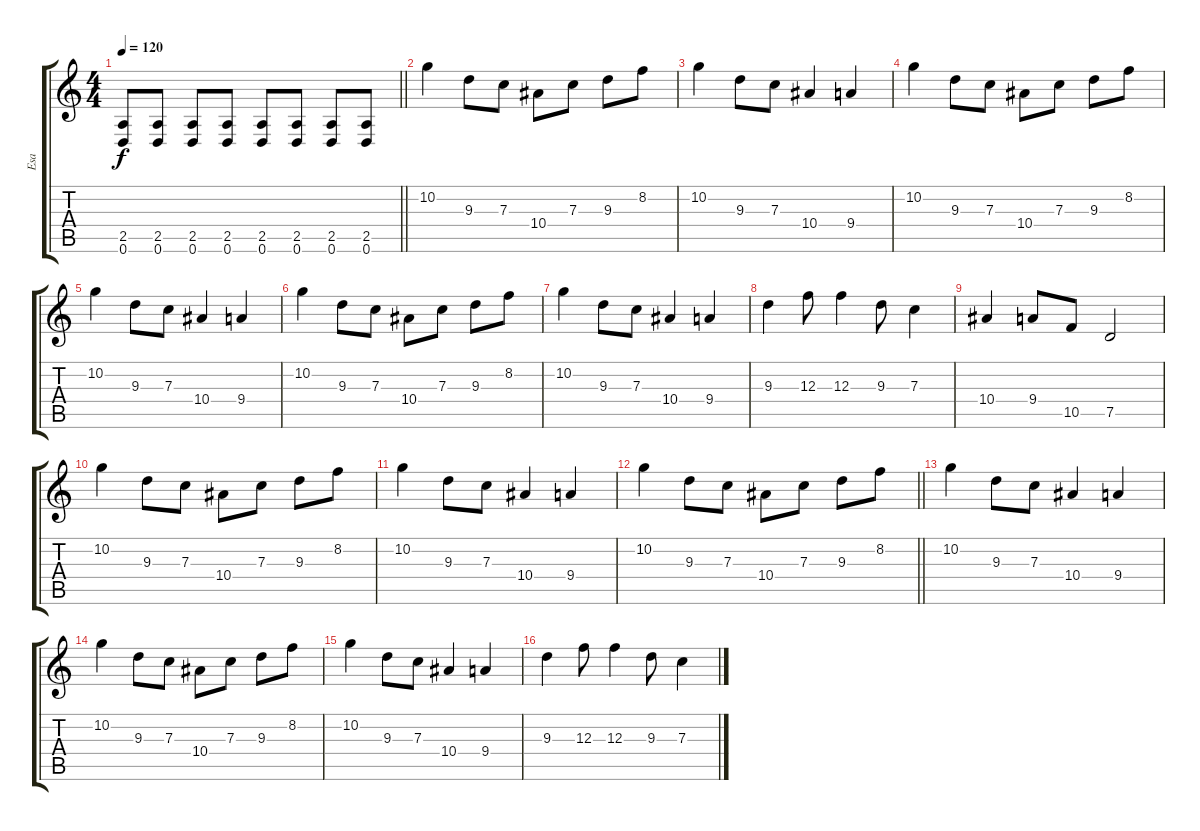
\track ("Esa" "Esa") {instrument distortionguitar}
\staff {score tabs}
\tuning (D4 A3 F3 C3 G2 D2) {hide}
\ts (4 4)
\tempo 120
\clef g2
\barLineRight lightlight
\ks c
(2.5 0.6).8{dy f} (2.5 0.6).8 (2.5 0.6).8 (2.5 0.6).8 (2.5 0.6).8 (2.5 0.6).8 (2.5 0.6).8 (2.5 0.6).8 |
10.2.4 9.3.8 7.3.8 10.4.8 7.3.8 9.3.8 8.2.8 |
10.2.4 9.3.8 7.3.8 10.4.4 9.4.4 |
10.2.4 9.3.8 7.3.8 10.4.8 7.3.8 9.3.8 8.2.8 |
10.2.4 9.3.8 7.3.8 10.4.4 9.4.4 |
10.2.4 9.3.8 7.3.8 10.4.8 7.3.8 9.3.8 8.2.8 |
10.2.4 9.3.8 7.3.8 10.4.4 9.4.4 |
9.3.4 12.3.8 12.3.4 9.3.8 7.3.4 |
10.4.4 9.4.8 10.5.8 7.5.2 |
10.2.4 9.3.8 7.3.8 10.4.8 7.3.8 9.3.8 8.2.8 |
10.2.4 9.3.8 7.3.8 10.4.4 9.4.4 |
\barLineRight lightlight
10.2.4 9.3.8 7.3.8 10.4.8 7.3.8 9.3.8 8.2.8 |
10.2.4 9.3.8 7.3.8 10.4.4 9.4.4 |
10.2.4 9.3.8 7.3.8 10.4.8 7.3.8 9.3.8 8.2.8 |
10.2.4 9.3.8 7.3.8 10.4.4 9.4.4 |
9.3.4 12.3.8 12.3.4 9.3.8 7.3.4
